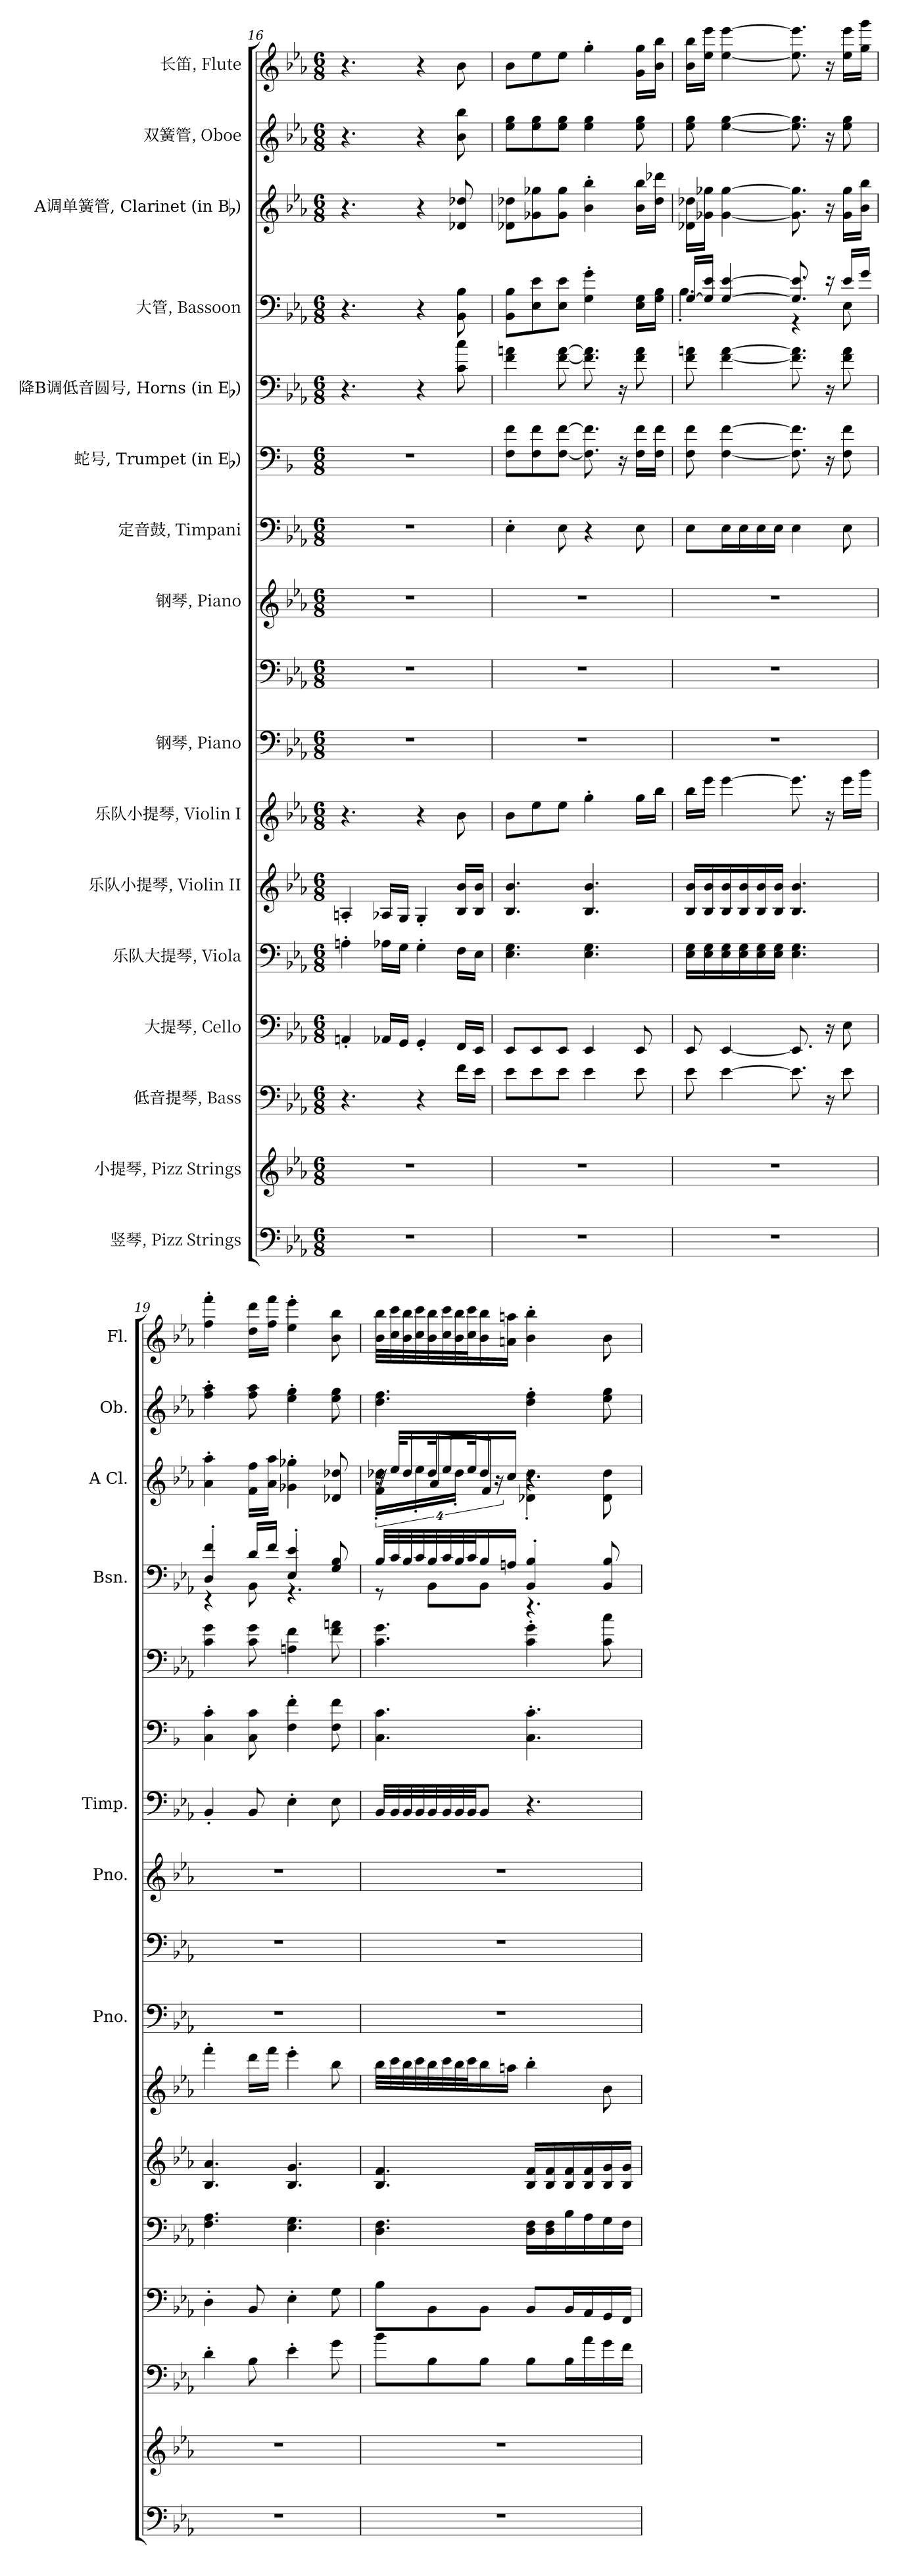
**kern	**kern	**kern	**kern	**kern	**kern	**kern	**kern	**kern	**kern	**kern	**kern	**kern	**kern	**kern	**kern	**kern
*part16	*part15	*part14	*part13	*part12	*part11	*part10	*part9	*part9	*part8	*part7	*part6	*part5	*part4	*part3	*part2	*part1
*staff17	*staff16	*staff15	*staff14	*staff13	*staff12	*staff11	*staff10	*staff9	*staff8	*staff7	*staff6	*staff5	*staff4	*staff3	*staff2	*staff1
*I"竖琴, Pizz Strings	*I"小提琴, Pizz Strings	*I"低音提琴, Bass	*I"大提琴, Cello	*I"乐队大提琴, Viola	*I"乐队小提琴, Violin II	*I"乐队小提琴, Violin I	*I"钢琴, Piano	*	*I"钢琴, Piano	*I"定音鼓, Timpani	*I"蛇号, Trumpet (in Eb)	*I"降B调低音圆号, Horns (in Eb)	*I"大管, Bassoon	*I"A调单簧管, Clarinet (in Bb)	*I"双簧管, Oboe	*I"长笛, Flute
*	*	*	*	*	*	*	*I'Pno.	*	*I'Pno.	*I'Timp.	*	*	*I'Bsn.	*I'A Cl.	*I'Ob.	*I'Fl.
!!LO:PB:g=z
*clefF4	*clefG2	*clefF4	*clefF4	*clefF4	*clefG2	*clefG2	*clefF4	*clefF4	*clefG2	*clefF4	*clefF4	*clefF4	*clefF4	*clefG2	*clefG2	*clefG2
*	*	*ITrd7c12	*	*	*	*	*	*	*	*	*ITrd1c2	*ITrd1c2	*	*ITrd2c3	*	*
*k[b-e-a-]	*k[b-e-a-]	*k[b-e-a-]	*k[b-e-a-]	*k[b-e-a-]	*k[b-e-a-]	*k[b-e-a-]	*k[b-e-a-]	*k[b-e-a-]	*k[b-e-a-]	*k[b-e-a-]	*k[b-e-a-]	*k[b-e-a-d-g-]	*k[b-e-a-]	*k[]	*k[b-e-a-]	*k[b-e-a-]
*M6/8	*M6/8	*M6/8	*M6/8	*M6/8	*M6/8	*M6/8	*M6/8	*M6/8	*M6/8	*M6/8	*M6/8	*M6/8	*M6/8	*M6/8	*M6/8	*M6/8
=16	=16	=16	=16	=16	=16	=16	=16	=16	=16	=16	=16	=16	=16	=16	=16	=16
2.r	2.r	4.r	4AAn'/	4An'\	4An'/	4.r	2.r	2.r	2.r	2.r	2.r	4.r	4.r	4.r	4.r	4.r
.	.	.	16AA-X/LL	16A-X\LL	16A-X/LL	.	.	.	.	.	.	.	.	.	.	.
.	.	.	16GG/JJ	16G\JJ	16G/JJ	.	.	.	.	.	.	.	.	.	.	.
.	.	4r	4GG'/	4G'\	4G'/	4r	.	.	.	.	.	4r	4r	4r	4r	4r
.	.	16F\LL	16FF/LL	16F\LL	16B-/ 16b-/LL	8b-\	.	.	.	.	.	8B-\ 8b-\	8BB-\ 8B-\	8B-X/ 8b-X/	8b-\ 8bb-\	8b-\
.	.	16E-\JJ	16EE-/JJ	16E-\JJ	16B-/ 16b-/JJ	.	.	.	.	.	.	.	.	.	.	.
=17	=17	=17	=17	=17	=17	=17	=17	=17	=17	=17	=17	=17	=17	=17	=17	=17
2.r	2.r	8E-\L	8EE-/L	4.E-\ 4.G\	4.B-/ 4.b-/	8b-\L	2.r	2.r	2.r	4E-'\	8E-\ 8e-\L	4e-\ 4gn\	8BB-\ 8B-\L	8B-X\ 8b-X\L	8ee-\ 8gg\L	8b-\L
.	.	8E-\	8EE-/	.	.	8ee-\	.	.	.	.	8E-\ 8e-\	.	8E-\ 8e-\	8e-X\ 8ee-X\	8ee-\ 8gg\	8ee-\
.	.	8E-\J	8EE-/J	.	.	8ee-\J	.	.	.	8E-\	[8E-\ [8e-\J	[8e-\ [8g\	8E-\ 8e-\J	8e-\ 8ee-\J	8ee-\ 8gg\J	8ee-\J
.	.	4E-\	4EE-/	4.E-\ 4.G\	4.B-/ 4.b-/	4gg'\	.	.	.	4r	8.E-\] 8.e-\]	8.e-\] 8.g\]	4G\' 4g\'	4g\' 4gg\'	4ee-\ 4gg\	4gg'\
.	.	.	.	.	.	.	.	.	.	.	16r	16r	.	.	.	.
.	.	8E-\	8EE-/	.	.	16gg\LL	.	.	.	8E-\	16E-\ 16e-\LL	8e-\ 8g\	16E-\ 16G\LL	16g\ 16gg\LL	8ee-\ 8gg\	16g\ 16gg\LL
.	.	.	.	.	.	16bb-\JJ	.	.	.	.	16E-\ 16e-\JJ	.	16G\ 16B-\JJ	16b-\ 16bb-X\JJ	.	16b-\ 16bb-\JJ
=18	=18	=18	=18	=18	=18	=18	=18	=18	=18	=18	=18	=18	=18	=18	=18	=18
*	*	*	*	*	*	*	*	*	*	*	*	*	*^	*	*	*
2.r	2.r	8E-\	8EE-/	16E-\ 16G\LL	16B-/ 16b-/LL	16bb-\LL	2.r	2.r	2.r	8E-\L	8E-\ 8e-\	8e-\ 8gn\	[16G/LL	4.B-'\	16B-X\ 16b-X\LL	8ee-\ 8gg\	16b-\ 16bb-\LL
.	.	.	.	16E-\ 16G\	16B-/ 16b-/	16eee-\JJ	.	.	.	.	.	.	16G/] 16e-/JJ	.	16e-X\ 16ee-X\JJ	.	16ee-\ 16eee-\JJ
.	.	[4E-\	[4EE-/	16E-\ 16G\	16B-/ 16b-/	[4eee-\	.	.	.	16E-\L	[4E-\ [4e-\	[4e-\ [4g\	[4G/ [4e-/	.	[4e-\ [4ee-\	[4ee-\ [4gg\	[4ee-\ [4eee-\
.	.	.	.	16E-\ 16G\	16B-/ 16b-/	.	.	.	.	16E-\	.	.	.	.	.	.	.
.	.	.	.	16E-\ 16G\	16B-/ 16b-/	.	.	.	.	16E-\	.	.	.	.	.	.	.
.	.	.	.	16E-\ 16G\JJ	16B-/ 16b-/JJ	.	.	.	.	16E-\JJ	.	.	.	.	.	.	.
.	.	8.E-\]	8.EE-/]	4.E-\ 4.G\	4.B-/ 4.b-/	8.eee-\]	.	.	.	4E-\	8.E-\] 8.e-\]	8.e-\] 8.g\]	8.G/] 8.e-/]	4r	8.e-\] 8.ee-\]	8.ee-\] 8.gg\]	8.ee-\] 8.eee-\]
.	.	16r	16r	.	.	16r	.	.	.	.	16r	16r	16r	.	16r	16r	16r
.	.	8E-\	8E-\	.	.	16eee-\LL	.	.	.	8E-\	8E-\ 8e-\	8e-\ 8g\	16e-/LL	8E-\	16e-\ 16ee-\LL	8ee-\ 8gg\	16ee-\ 16eee-\LL
.	.	.	.	.	.	16ggg\JJ	.	.	.	.	.	.	16g/JJ	.	16g\ 16gg\JJ	.	16gg\ 16ggg\JJ
!!LO:PB:g=z
=19	=19	=19	=19	=19	=19	=19	=19	=19	=19	=19	=19	=19	=19	=19	=19	=19	=19
2.r	2.r	4D'\	4D'\	4.F\ 4.A-\	4.B-/ 4.a-/	4fff'\	2.r	2.r	2.r	4BB-'/	4BB-\' 4B-\'	4B-\ 4f\	4D/' 4f/'	4r	4f\' 4ff\'	4ff\' 4aa-\'	4ff\' 4fff\'
.	.	8BB-\	8BB-/	.	.	16ddd\LL	.	.	.	8BB-/	8BB-\ 8B-\	8B-\ 8f\	16d/LL	8BB-\	16d\ 16dd\LL	8ff\ 8aa-\	16dd\ 16ddd\LL
.	.	.	.	.	.	16fff\JJ	.	.	.	.	.	.	16f/JJ	.	16f\ 16ff\JJ	.	16ff\ 16fff\JJ
.	.	4E-'\	4E-'\	4.E-\ 4.G\	4.B-/ 4.g/	4eee-'\	.	.	.	4E-'\	4E-\' 4e-\'	4Gn\ 4e-\	4E-/' 4e-/'	4.r	4e-X\' 4ee-X\'	4ee-\' 4gg\'	4ee-\' 4eee-\'
.	.	8G\	8G\	.	.	8bb-\	.	.	.	8E-\	8E-\ 8e-\	8e-\ 8gn\	8G/ 8B-/	.	8B-X/ 8b-X/	8ee-\ 8gg\	8b-\ 8bb-\
=20	=20	=20	=20	=20	=20	=20	=20	=20	=20	=20	=20	=20	=20	=20	=20	=20	=20
*	*	*	*	*	*	*	*	*	*	*	*	*	*	*	*^	*	*
*	*	*	*	*	*	*	*	*	*	*	*	*	*	*	*	*^	*	*
2.r	2.r	8B-\L	8B-\L	4.D\ 4.F\	4.B-/ 4.f/	32bb-\LLL	2.r	2.r	2.r	32BB-/LLL	4.BB-\ 4.B-\	4.B-\ 4.f\	32B-/LLL	8r	32r	32%3d\' 32%3b-X\'L	8r	4.dd\ 4.ff\	32b-\ 32bb-\LLL
.	.	.	.	.	.	32ccc\	.	.	.	32BB-/	.	.	32c/	.	32cc/KLL	.	.	.	32cc\ 32ccc\
.	.	.	.	.	.	32bb-\	.	.	.	32BB-/	.	.	32B-/	.	16b-'/	.	.	.	32b-\ 32bb-\
.	.	.	.	.	.	32ccc\	.	.	.	32BB-/	.	.	32c/	.	.	32%3cc'\	.	.	32cc\ 32ccc\
.	.	8BB-\	8BB-\	.	.	32bb-\	.	.	.	32BB-/	.	.	32B-/	8BB-\L	32b-/K	.	8f/L	.	32b-\ 32bb-\
.	.	.	.	.	.	32ccc\	.	.	.	32BB-/	.	.	32c/	.	16cc'/	.	.	.	32cc\ 32ccc\
.	.	.	.	.	.	32bb-\	.	.	.	32BB-/	.	.	32B-/	.	.	32%3b-'\J	.	.	32b-\ 32bb-\
.	.	.	.	.	.	32ccc\J	.	.	.	32BB-/JJ	.	.	32c/J	.	32cc/K	.	.	.	32cc\ 32ccc\J
.	.	8BB-\J	8BB-\J	.	.	16bb-\	.	.	.	8BB-/J	.	.	16B-/	8BB-\J	16b-/	.	8d/J	.	16b-\ 16bb-\
.	.	.	.	.	.	.	.	.	.	.	.	.	.	.	.	32%3r	.	.	.
.	.	.	.	.	.	16aan\JJ	.	.	.	.	.	.	16An/JJ	.	16a/JJ	.	.	.	16an\ 16aan\JJ
.	.	8BB-\L	8BB-/L	16D\ 16F\LL	16B-/ 16f/LL	4bb-'\	.	.	.	4.r	4.BB-\' 4.B-\'	4B-\' 4f\'	4BB-/' 4B-/'	4.r	4.r	4B-X\' 4b-\'	4.r	4dd\' 4ff\'	4b-\' 4bb-\'
.	.	.	.	16D\ 16F\	16B-/ 16f/	.	.	.	.	.	.	.	.	.	.	.	.	.	.
.	.	16BB-\L	16BB-/L	16B-\	16B-/ 16f/	.	.	.	.	.	.	.	.	.	.	.	.	.	.
.	.	16A-\	16AA-/	16A-\	16B-/ 16f/	.	.	.	.	.	.	.	.	.	.	.	.	.	.
.	.	16G\	16GG/	16G\	16B-/ 16g/	8b-\	.	.	.	.	.	8B-\ 8b-\	8BB-/ 8B-/	.	.	8B-\ 8b-\	.	8ee-\ 8gg\	8b-\
.	.	16F\JJ	16FF/JJ	16F\JJ	16B-/ 16g/JJ	.	.	.	.	.	.	.	.	.	.	.	.	.	.
*	*	*	*	*	*	*	*	*	*	*	*	*	*v	*v	*	*	*	*	*
*	*	*	*	*	*	*	*	*	*	*	*	*	*	*v	*v	*v	*	*
=	=	=	=	=	=	=	=	=	=	=	=	=	=	=	=	=
*-	*-	*-	*-	*-	*-	*-	*-	*-	*-	*-	*-	*-	*-	*-	*-	*-
